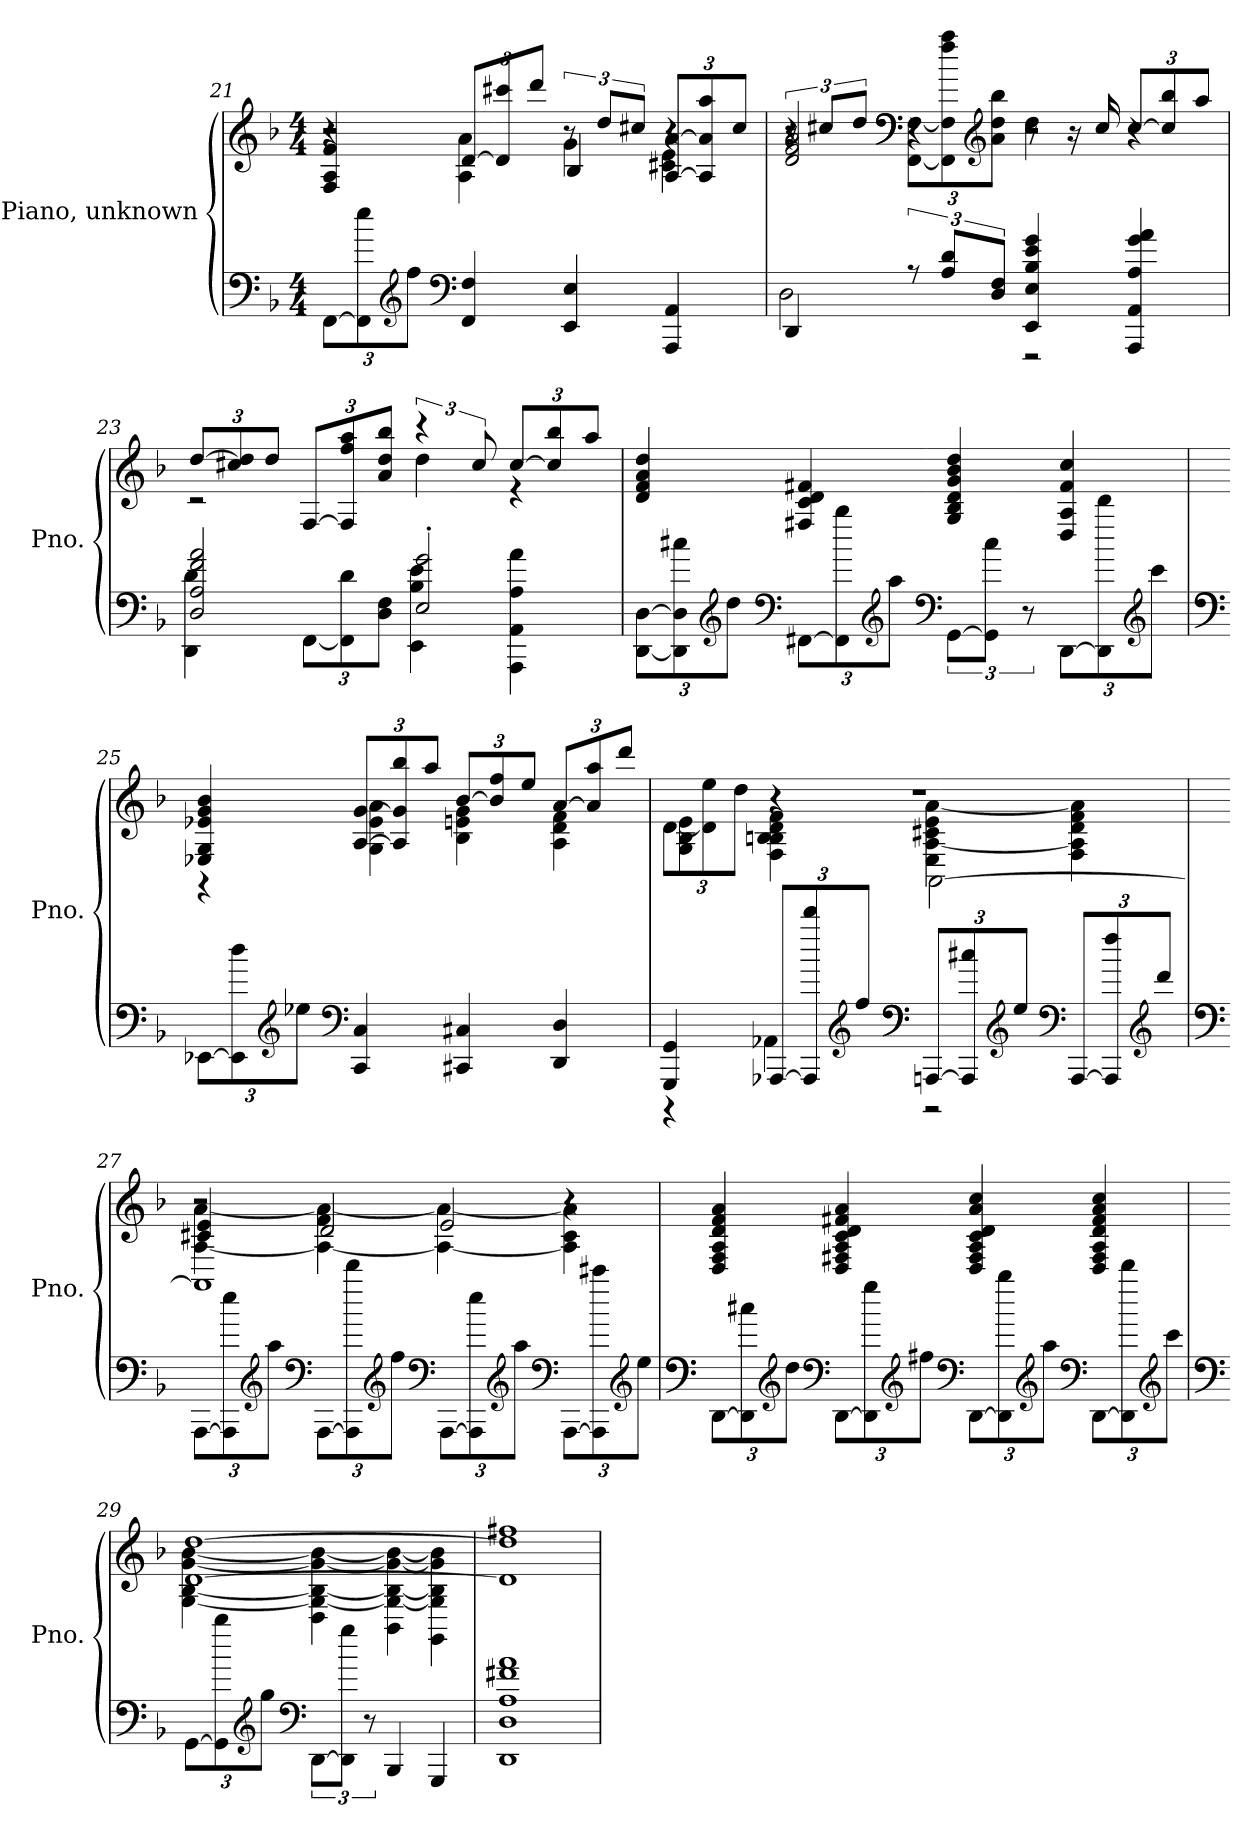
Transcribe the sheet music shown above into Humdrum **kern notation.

**kern	**kern
*part1	*part1
*staff2	*staff1
*I"Piano, unknown	*
*I'Pno.	*
*clefF4	*clefG2
*k[b-]	*k[b-]
*M4/4	*M4/4
*Xbrackettup	*
=21	=21
*	*^
*	*	*^
[12FF\L	4F/ 4A/ 4f/	4r	2r
12FF\] 12ee\	.	.	.
*clefG2	*	*	*
12ff\J	.	.	.
*clefF4	*	*	*
*	*Xbrackettup	*	*
4FF/ 4F/	[12d/L	4A\ 4a\	.
.	12d/] 12ccc#X/	.	.
.	12ddd/J	.	.
*	*brackettup	*	*
4EE/ 4E/	12r	4g\	4B-/
.	12dd/L	.	.
.	12cc#X/J	.	.
*	*Xbrackettup	*	*
4AAA/ 4AA/	[12A/ [12a/L	4c#X\ 4e\	4r
.	12A/] 12a/] 12aa/	.	.
.	12cc#/J	.	.
!!LO:LB:g=z	!!	!!
=22	=22	=22	=22
*^	*	*	*
*	*	*brackettup	*	*
4DD/	2D\	12r	4r	2d/ 2f/ 2a/
.	.	12cc#X/L	.	.
.	.	12dd/J	.	.
*	*	*clefF4	*	*
*brackettup	*	*	*Xbrackettup	*
12r	.	4r	[12FF\ [12F\L	.
12A/ 12d/L	.	.	12FF\] 12F\] 12ff\ 12aa\	.
*	*	*clefG2	*	*
12D/ 12F/J	.	.	12a\ 12dd\ 12bb-\J	.
4EE/ 4E/ 4B-/ 4e/ 4g/	2r	8r	4dd\	2r
.	.	16r	.	.
.	.	16cc#/	.	.
4AAA/ 4AA/ 4A/ 4g/ 4a/	.	[12cc#/L	4r	.
.	.	12cc#/] 12bb-/	.	.
.	.	12aa/J	.	.
*	*	*	*v	*v
=23	=23	=23	=23
2D/ 2A/ 2f/ 2a/	4DD\ 4d\	[12dd/L	2r
.	.	12cc#X/ 12dd/]	.
.	.	12dd/J	.
*	*Xbrackettup	*	*
.	[12FF\L	[12F/L	.
.	12FF\] 12d\	12F/] 12ff/ 12aa/	.
.	12D\ 12F\J	12a/ 12dd/ 12bb-/J	.
*	*	*brackettup	*
2E/' 2g/'	4EE\ 4B-\ 4e\	6r	4dd\
.	.	12cc#/	.
*	*	*Xbrackettup	*
.	4AAA\ 4AA\ 4A\ 4a\	[12cc#/L	4r
.	.	12cc#/] 12bb-/	.
.	.	12aa/J	.
*v	*v	*	*
*	*v	*v
!!LO:LB:g=z
=24	=24
[12DD\ [12D\L	4d/ 4f/ 4a/ 4dd/
12DD\] 12D\] 12cc#X\	.
*clefG2	*
12dd\J	.
*clefF4	*
[12FF#X\L	4F#X/ 4c/ 4d/ 4f#X/
12FF#\] 12bb-\	.
*clefG2	*
12aa\J	.
*clefF4	*
*brackettup	*
[12GG\L	4G/ 4B-/ 4d/ 4g/ 4b-/ 4dd/
12GG\] 12cc#\J	.
12r	.
*Xbrackettup	*
[12DD\L	4D/ 4A/ 4f#/ 4cc/
12DD\] 12ddd\	.
*clefG2	*
12ccc\J	.
!!LO:LB:g=z
=25	=25
*clefF4	*
*	*^
[12EE-X\L	4E-X/ 4G/ 4e-X/ 4g/ 4b-/	4r
12EE-\] 12dd\	.	.
*clefG2	*	*
12ee-X\J	.	.
*clefF4	*	*
4CC/ 4C/	[12A/ [12g/L	4G\ 4e-\ 4a\
.	12A/] 12g/] 12bb-/	.
.	12aa/J	.
4CC#X/ 4C#X/	[12b-/L	4B-\ 4en\ 4g\
.	12b-/] 12ff/	.
.	12ee/J	.
4DD/ 4D/	[12a/L	4A\ 4d\ 4f\
.	12a/] 12aa/	.
.	12ddd/J	.
!!LO:LB:g=z
=26	=26	=26
*^	*	*^
4GGG/ 4GG/	4r	1r	[12d\L	4G\ 4B-\ 4e\
.	.	.	12d\] 12ee\	.
.	.	.	12dd\J	.
[12AAA-X/L	4AA-X\	.	4F\ 4B-\ 4Bn\ 4d\ 4f\	4r
12AAA-/] 12ddd/	.	.	.	.
*clefG2	*	*	*	*
12ff/J	.	.	.	.
*clefF4	*	*	*	*
[12AAAn/L	2r	.	4E\ [4A\ 4c#X\ 4e\ [4a\	[2AA\
12AAA/] 12cc#X/	.	.	.	.
*clefG2	*	*	*	*
12ee/J	.	.	.	.
*clefF4	*	*	*	*
[12AAA/L	.	.	4F\ 4A\] 4d\ 4f\ 4a\]	.
12AAA/] 12ff/	.	.	.	.
*clefG2	*	*	*	*
12ddd/J	.	.	.	.
*v	*v	*	*	*
*	*v	*v	*v
!!LO:PB:g=z
=27	=27
*clefF4	*
*	*^
*	*	*^
*	*	*	*^
[12AAA\L	2r	[4A\ [4a\	4c#X/ 4e/	1AA]
12AAA\] 12ee\	.	.	.	.
*clefG2	*	*	*	*
12aa\J	.	.	.	.
*clefF4	*	*	*	*
[12AAA\L	.	4A\_ 4f\ 4a\_	2d/	.
12AAA\] 12ddd\	.	.	.	.
*clefG2	*	*	*	*
12ff\J	.	.	.	.
*clefF4	*	*	*	*
[12AAA\L	2e/	4A\_ 4a\_	.	.
12AAA\] 12ee\	.	.	.	.
*clefG2	*	*	*	*
12aa\J	.	.	.	.
*clefF4	*	*	*	*
[12AAA\L	.	4A\] 4c#\ 4a\]	4r	.
12AAA\] 12ccc#X\	.	.	.	.
*clefG2	*	*	*	*
12ee\J	.	.	.	.
*	*v	*v	*v	*v
!!LO:LB:g=z
=28	=28
*clefF4	*
[12DD\L	4D/ 4F/ 4A/ 4d/ 4f/ 4a/
12DD\] 12cc#X\	.
*clefG2	*
12dd\J	.
*clefF4	*
[12DD\L	4D/ 4F#X/ 4A/ 4c/ 4d/ 4f#X/ 4a/
12DD\] 12gg\	.
*clefG2	*
12ff#X\J	.
*clefF4	*
[12DD\L	4D/ 4F#/ 4A/ 4c/ 4d/ 4a/ 4cc/
12DD\] 12bb-\	.
*clefG2	*
12aa\J	.
*clefF4	*
[12DD\L	4D/ 4F#/ 4A/ 4d/ 4f#/ 4a/ 4cc/
12DD\] 12ddd\	.
*clefG2	*
12ccc\J	.
=29	=29
*clefF4	*
*	*^
[12GG\L	[1d [1dd	[4G\ [4B-\ [4g\ [4b-\
12GG\] 12bb-\	.	.
*clefG2	*	*
12gg\J	.	.
*clefF4	*	*
*brackettup	*	*
[12DD\L	.	4D\ 4G\_ 4B-\_ 4g\_ 4b-\_
12DD\] 12gg\J	.	.
12r	.	.
4BBB-/	.	4BB-\ 4G\_ 4B-\_ 4g\_ 4b-\_
4GGG/	.	4GG\ 4G\] 4B-\] 4g\] 4b-\]
=30	=30	=30
1DD 1D 1A 1f#X 1a	1d] 1dd]	1ff#X
*	*v	*v
=	=
*-	*-
